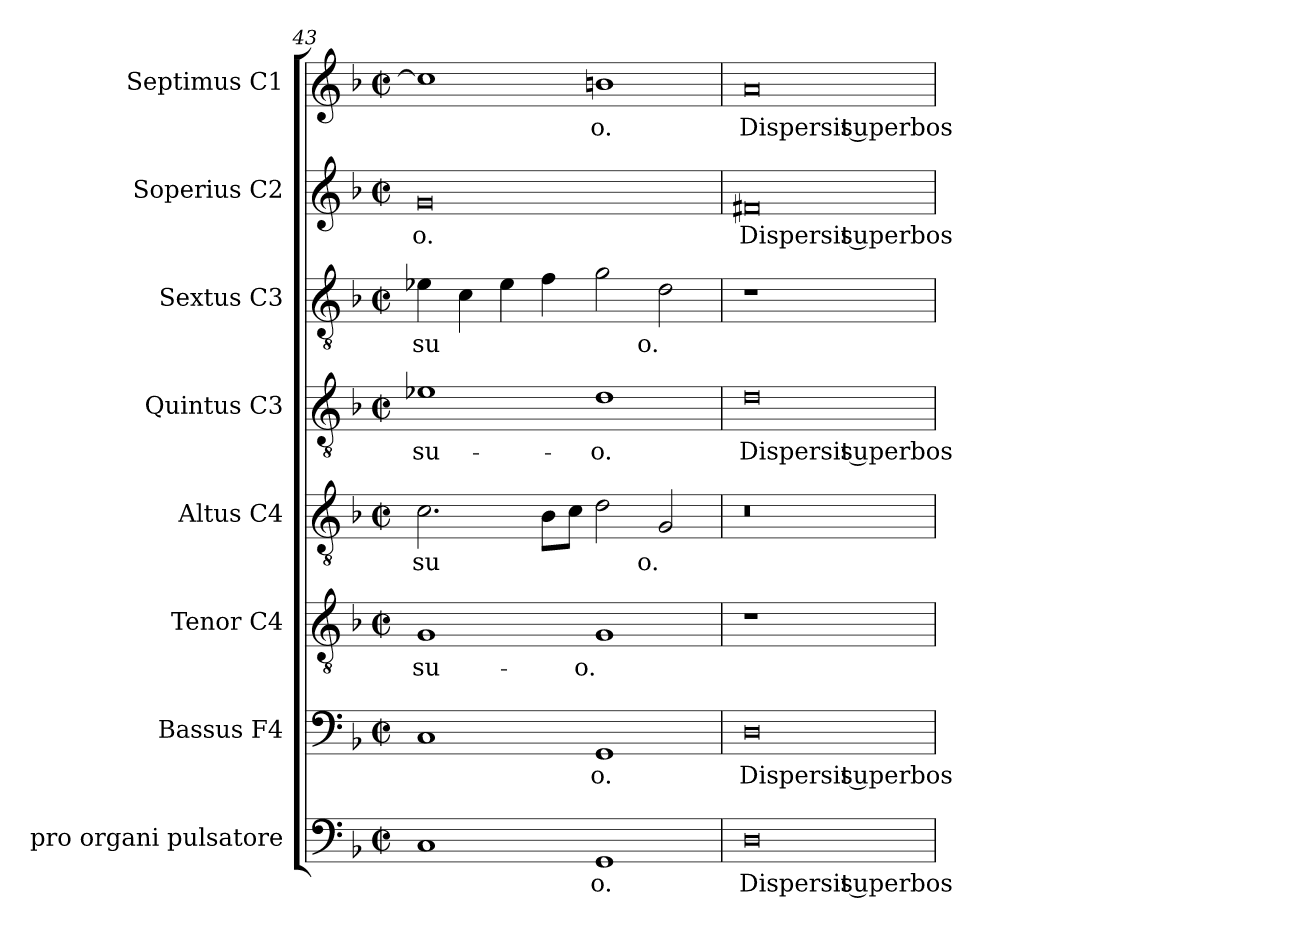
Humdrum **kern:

**kern	**text	**kern	**text	**kern	**text	**kern	**text	**kern	**text	**kern	**text	**kern	**text	**kern	**text
*part8	*part8	*part7	*part7	*part6	*part6	*part5	*part5	*part4	*part4	*part3	*part3	*part2	*part2	*part1	*part1
*staff8	*staff8	*staff7	*staff7	*staff6	*staff6	*staff5	*staff5	*staff4	*staff4	*staff3	*staff3	*staff2	*staff2	*staff1	*staff1
*I"pro organi  pulsatore	*	*I"Bassus  F4	*	*I"Tenor  C4	*	*I"Altus  C4	*	*I"Quintus  C3	*	*I"Sextus  C3	*	*I"Soperius  C2	*	*I"Septimus  C1	*
*clefF4	*	*clefF4	*	*clefGv2	*	*clefGv2	*	*clefGv2	*	*clefGv2	*	*clefG2	*	*clefG2	*
*k[b-]	*	*k[b-]	*	*k[b-]	*	*k[b-]	*	*k[b-]	*	*k[b-]	*	*k[b-]	*	*k[b-]	*
*F:	*	*F:	*	*F:	*	*F:	*	*F:	*	*F:	*	*F:	*	*F:	*
*M2/2	*	*M2/2	*	*M2/2	*	*M2/2	*	*M2/2	*	*M2/2	*	*M2/2	*	*M2/2	*
*met(c|)	*	*met(c|)	*	*met(c|)	*	*met(c|)	*	*met(c|)	*	*met(c|)	*	*met(c|)	*	*met(c|)	*
=43	=43	=43	=43	=43	=43	=43	=43	=43	=43	=43	=43	=43	=43	=43	=43
!	!LO:LY:a:cj	!	!LO:LY:b:cj	!	!LO:LY:b:cj	!	!LO:LY:b:cj	!	!LO:LY:b:cj	!	!LO:LY:b:cj	!	!LO:LY:b:cj	!	!LO:LY:b:cj
1C	--	1C	--	1G	su-	2.c\	su-	1e-X	su-	4e-X\	su-	0g	-o.	1cc]	--
!	!	!	!	!	!	!	!	!	!	!	!LO:LY:b:cj	!	!	!	!
.	.	.	.	.	.	.	.	.	.	4c\	--	.	.	.	.
!	!	!	!	!	!	!	!	!	!	!	!LO:LY:b:cj	!	!	!	!
.	.	.	.	.	.	.	.	.	.	4e-\	--	.	.	.	.
!	!	!	!	!	!	!	!LO:LY:b:cj	!	!	!	!LO:LY:b:cj	!	!	!	!
.	.	.	.	.	.	8B-\L	--	.	.	4f\	--	.	.	.	.
!	!	!	!	!	!	!	!LO:LY:b:cj	!	!	!	!	!	!	!	!
.	.	.	.	.	.	8c\J	--	.	.	.	.	.	.	.	.
!	!LO:LY:a:cj	!	!LO:LY:b:cj	!	!LO:LY:b:cj	!	!LO:LY:b:cj	!	!LO:LY:b:cj	!	!LO:LY:b:cj	!	!	!	!LO:LY:b:cj
1GG	-o.	1GG	-o.	1G	-o.	2d\	--	1d	-o.	2g\	--	.	.	1bn	-o.
!	!	!	!	!	!	!	!LO:LY:b:cj	!	!	!	!LO:LY:b:cj	!	!	!	!
.	.	.	.	.	.	2G/	-o.	.	.	2d\	-o.	.	.	.	.
=44	=44	=44	=44	=44	=44	=44	=44	=44	=44	=44	=44	=44	=44	=44	=44
!	!LO:LY:a:cj	!	!LO:LY:b:cj	!	!	!	!	!	!LO:LY:b:cj	!	!	!	!LO:LY:b:cj	!	!LO:LY:b:cj
0D	Dispersit superbos	0D	Dispersit superbos	1r	.	0r	.	0d	Dispersit superbos	1r	.	0f#X	Dispersit superbos	0a	Dispersit superbos
.	.	.	.	1ryy	.	.	.	.	.	1ryy	.	.	.	.	.
=	=	=	=	=	=	=	=	=	=	=	=	=	=	=	=
*-	*-	*-	*-	*-	*-	*-	*-	*-	*-	*-	*-	*-	*-	*-	*-
